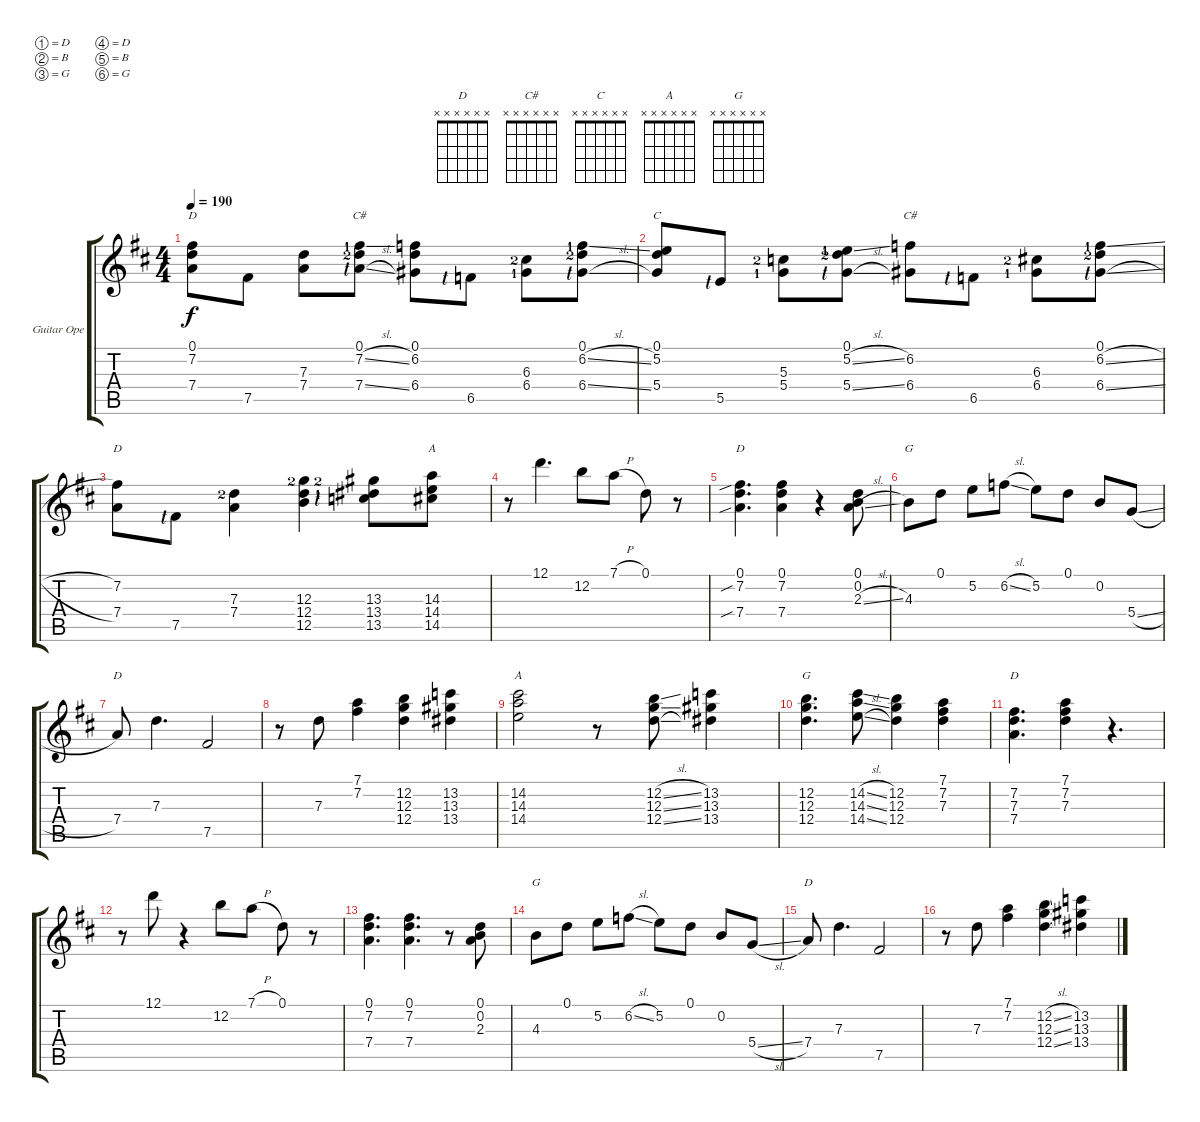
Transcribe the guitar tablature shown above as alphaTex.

\bracketExtendMode groupsimilarinstruments
\multiBarRest
\firstSystemTrackNameOrientation horizontal
\otherSystemsTrackNameOrientation horizontal
\track ("Guitar Open G" "Guitar Ope") {instrument acousticguitarsteel}
\staff {score tabs}
\tuning (D4 B3 G3 D3 B2 G2)
\chord ("D" x x x x x x)
\chord ("C#" x x x x x x)
\chord ("C" x x x x x x)
\chord ("A" x x x x x x)
\chord ("G" x x x x x x)
\ts (4 4)
\tempo 190
\clef g2
\ks d
(0.1 7.2 7.4).8{ch "D" dy f instrument acousticguitarsteel} 7.5.8 (7.4 7.3).8 (0.1{lf 3} 7.2{sl lf 2} 7.4{sl lf 1}).8{ch "C#"} (0.1 6.2 6.4).8 6.5{lf 1}.8 (6.3{lf 3} 6.4{lf 2}).8 (0.1{lf 3} 6.2{sl lf 2} 6.4{sl lf 1}).8 |
(0.1 5.2 5.4).8{ch "C"} 5.5{lf 1}.8 (5.3{lf 3} 5.4{lf 2}).8 (0.1{lf 3} 5.2{sl lf 2} 5.4{sl lf 1}).8 (6.2 6.4).8{ch "C#"} 6.5{lf 1}.8 (6.3{lf 3} 6.4{lf 2}).8 (0.1{lf 3} 6.2{sl lf 2} 6.4{sl lf 1}).8 |
(7.2 7.4).8{ch "D"} 7.5{lf 1}.8 (7.3{lf 3} 7.4).4 (12.3{lf 3} 12.4 12.5).4 (13.3{lf 3} 13.4{lf 2} 13.5{lf 1}).8 (14.3 14.4 14.5).8{ch "A"} |
r.8 12.1.4{d} 12.2.8 7.1{h}.8 0.1.8 r.8 |
(0.1 7.2{sib} 7.4{sib}).4{d ch "D"} (0.1 7.4 7.2).4 r.4 (0.1 0.2 2.3{sl}).8 |
4.3.8{ch "G"} 0.1.8 5.2.8 6.2{sl}.8 5.2.8 0.1.8 0.2.8 5.4{sl}.8 |
7.4.8{ch "D"} 7.3.4{d} 7.5.2 |
r.8 7.3.8 (7.1 7.2).4 (12.2 12.3 12.4).4 (13.2 13.3 13.4).4 |
(14.2 14.3 14.4).2{ch "A"} r.8 (12.2{sl} 12.3{sl} 12.4{sl}).8 (13.2 13.3 13.4).4 |
(12.2 12.3 12.4).4{d ch "G"} (14.2{sl} 14.3{sl} 14.4{sl}).8 (12.2 12.3 12.4).4 (7.1 7.2 7.3).4 |
(7.2 7.3 7.4).4{d ch "D"} (7.1 7.2 7.3).4 r.4{d} |
r.8 12.1.8 r.4 12.2.8 7.1{h}.8 0.1.8 r.8 |
(0.1 7.2 7.4).4{d} (0.1 7.2 7.4).4{d} r.8 (0.1 0.2 2.3).8 |
4.3.8{ch "G"} 0.1.8 5.2.8 6.2{sl}.8 5.2.8 0.1.8 0.2.8 5.4{sl}.8 |
7.4.8{ch "D"} 7.3.4{d} 7.5.2 |
r.8 7.3.8 (7.1 7.2).4 (12.2{sl} 12.3{sl} 12.4{sl}).4 (13.2 13.3 13.4).4
